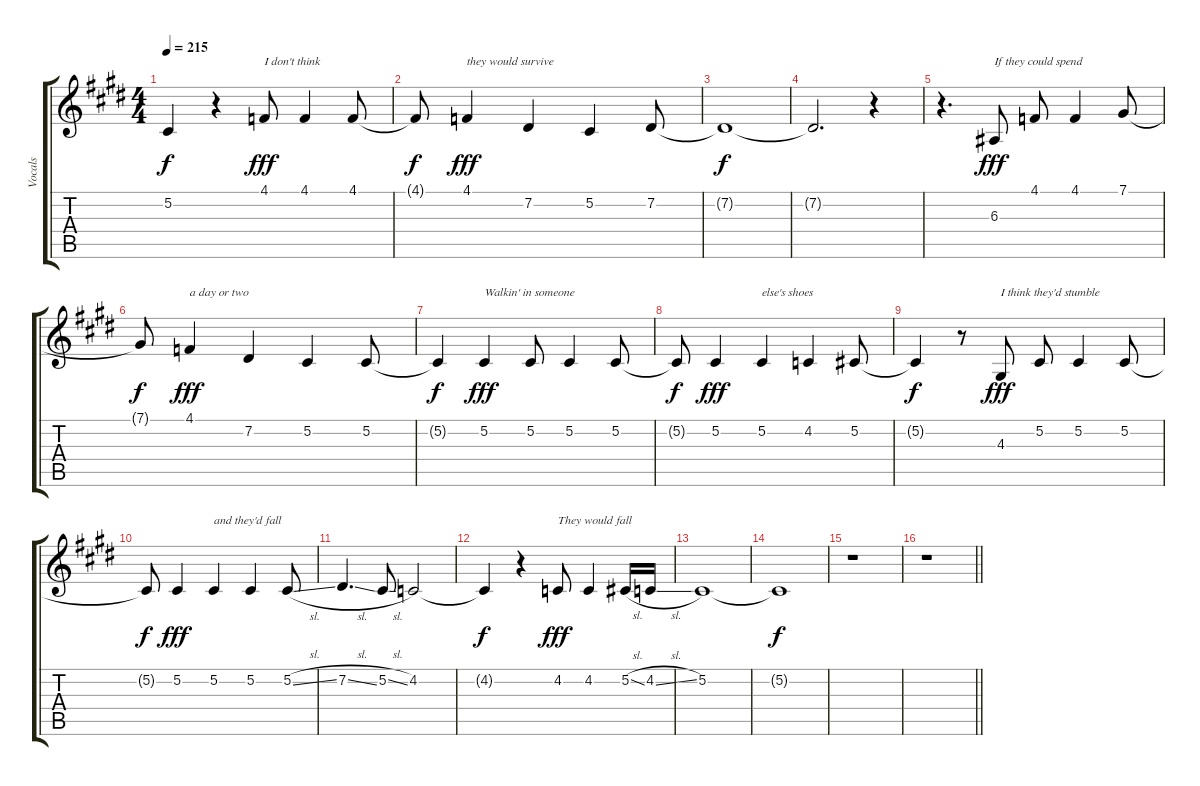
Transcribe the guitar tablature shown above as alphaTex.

\track ("Vocals" "Vocals") {instrument tenorsax}
\staff {score tabs}
\tuning (Db4 Ab3 E3 B2 Gb2 Db2) {hide}
\ts (4 4)
\tempo 215
\clef g2
\ks e
5.2{t}.4{dy f} r.4 4.1.8{txt "I don't think" dy fff} 4.1.4 4.1.8 |
4.1{t}.8{dy f} 4.1.4{txt "they would survive" dy fff} 7.2.4 5.2.4 7.2.8 |
7.2{t}.1{dy f} |
7.2{t}.2{d} r.4 |
r.4{d} 6.3.8{txt "If they could spend" dy fff} 4.1.8 4.1.4 7.1.8 |
7.1{t}.8{dy f} 4.1.4{txt "a day or two" dy fff} 7.2.4 5.2.4 5.2.8 |
5.2{t}.4{dy f} 5.2.4{txt "Walkin' in someone" dy fff} 5.2.8 5.2.4 5.2.8 |
5.2{t}.8{dy f} 5.2.4{dy fff} 5.2.4{txt "else's shoes"} 4.2.4 5.2.8 |
5.2{t}.4{dy f} r.8 4.3.8{txt "I think they'd stumble" dy fff} 5.2.8 5.2.4 5.2.8 |
5.2{t}.8{dy f} 5.2.4{dy fff} 5.2.4{txt "and they'd fall"} 5.2.4 5.2{sl}.8 |
7.2{sl}.4{d} 5.2{sl}.8 4.2.2 |
4.2{t}.4{dy f} r.4 4.2.8{txt "They would fall" dy fff} 4.2.4 5.2{sl}.16 4.2{sl}.16 |
5.2.1 |
5.2{t}.1{dy f} |
r.1 |
\barLineRight lightlight
r.1
